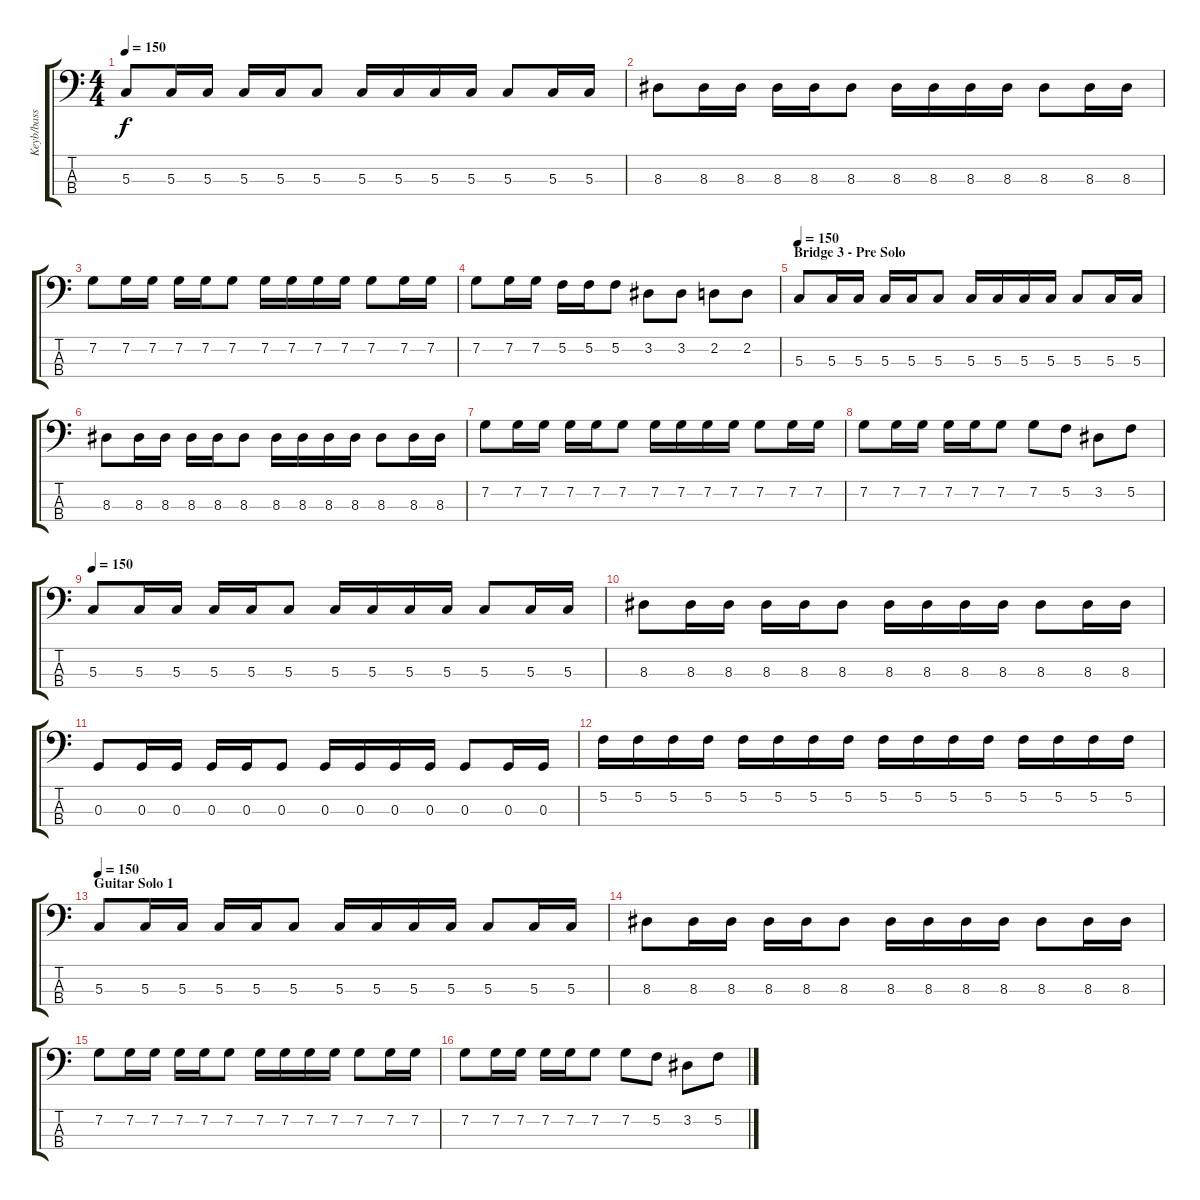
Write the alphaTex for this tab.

\track ("Keyb/bass" "Keyb/bass") {instrument electricbasspick}
\staff {score tabs}
\tuning (F2 C2 G1 C1) {hide}
\ts (4 4)
\tempo 150
\clef f4
\ks c
5.3.8{dy f} 5.3.16 5.3.16 5.3.16 5.3.16 5.3.8 5.3.16 5.3.16 5.3.16 5.3.16 5.3.8 5.3.16 5.3.16 |
8.3.8 8.3.16 8.3.16 8.3.16 8.3.16 8.3.8 8.3.16 8.3.16 8.3.16 8.3.16 8.3.8 8.3.16 8.3.16 |
7.2.8 7.2.16 7.2.16 7.2.16 7.2.16 7.2.8 7.2.16 7.2.16 7.2.16 7.2.16 7.2.8 7.2.16 7.2.16 |
7.2.8 7.2.16 7.2.16 5.2.16 5.2.16 5.2.8 3.2.8 3.2.8 2.2.8 2.2.8 |
\section ("" "Bridge 3 - Pre Solo")
\tempo 150
5.3.8 5.3.16 5.3.16 5.3.16 5.3.16 5.3.8 5.3.16 5.3.16 5.3.16 5.3.16 5.3.8 5.3.16 5.3.16 |
8.3.8 8.3.16 8.3.16 8.3.16 8.3.16 8.3.8 8.3.16 8.3.16 8.3.16 8.3.16 8.3.8 8.3.16 8.3.16 |
7.2.8 7.2.16 7.2.16 7.2.16 7.2.16 7.2.8 7.2.16 7.2.16 7.2.16 7.2.16 7.2.8 7.2.16 7.2.16 |
7.2.8 7.2.16 7.2.16 7.2.16 7.2.16 7.2.8 7.2.8 5.2.8 3.2.8 5.2.8 |
\tempo 150
5.3.8 5.3.16 5.3.16 5.3.16 5.3.16 5.3.8 5.3.16 5.3.16 5.3.16 5.3.16 5.3.8 5.3.16 5.3.16 |
8.3.8 8.3.16 8.3.16 8.3.16 8.3.16 8.3.8 8.3.16 8.3.16 8.3.16 8.3.16 8.3.8 8.3.16 8.3.16 |
0.3.8 0.3.16 0.3.16 0.3.16 0.3.16 0.3.8 0.3.16 0.3.16 0.3.16 0.3.16 0.3.8 0.3.16 0.3.16 |
5.2.16 5.2.16 5.2.16 5.2.16 5.2.16 5.2.16 5.2.16 5.2.16 5.2.16 5.2.16 5.2.16 5.2.16 5.2.16 5.2.16 5.2.16 5.2.16 |
\section ("" "Guitar Solo 1")
\tempo 150
5.3.8 5.3.16 5.3.16 5.3.16 5.3.16 5.3.8 5.3.16 5.3.16 5.3.16 5.3.16 5.3.8 5.3.16 5.3.16 |
8.3.8 8.3.16 8.3.16 8.3.16 8.3.16 8.3.8 8.3.16 8.3.16 8.3.16 8.3.16 8.3.8 8.3.16 8.3.16 |
7.2.8 7.2.16 7.2.16 7.2.16 7.2.16 7.2.8 7.2.16 7.2.16 7.2.16 7.2.16 7.2.8 7.2.16 7.2.16 |
7.2.8 7.2.16 7.2.16 7.2.16 7.2.16 7.2.8 7.2.8 5.2.8 3.2.8 5.2.8
